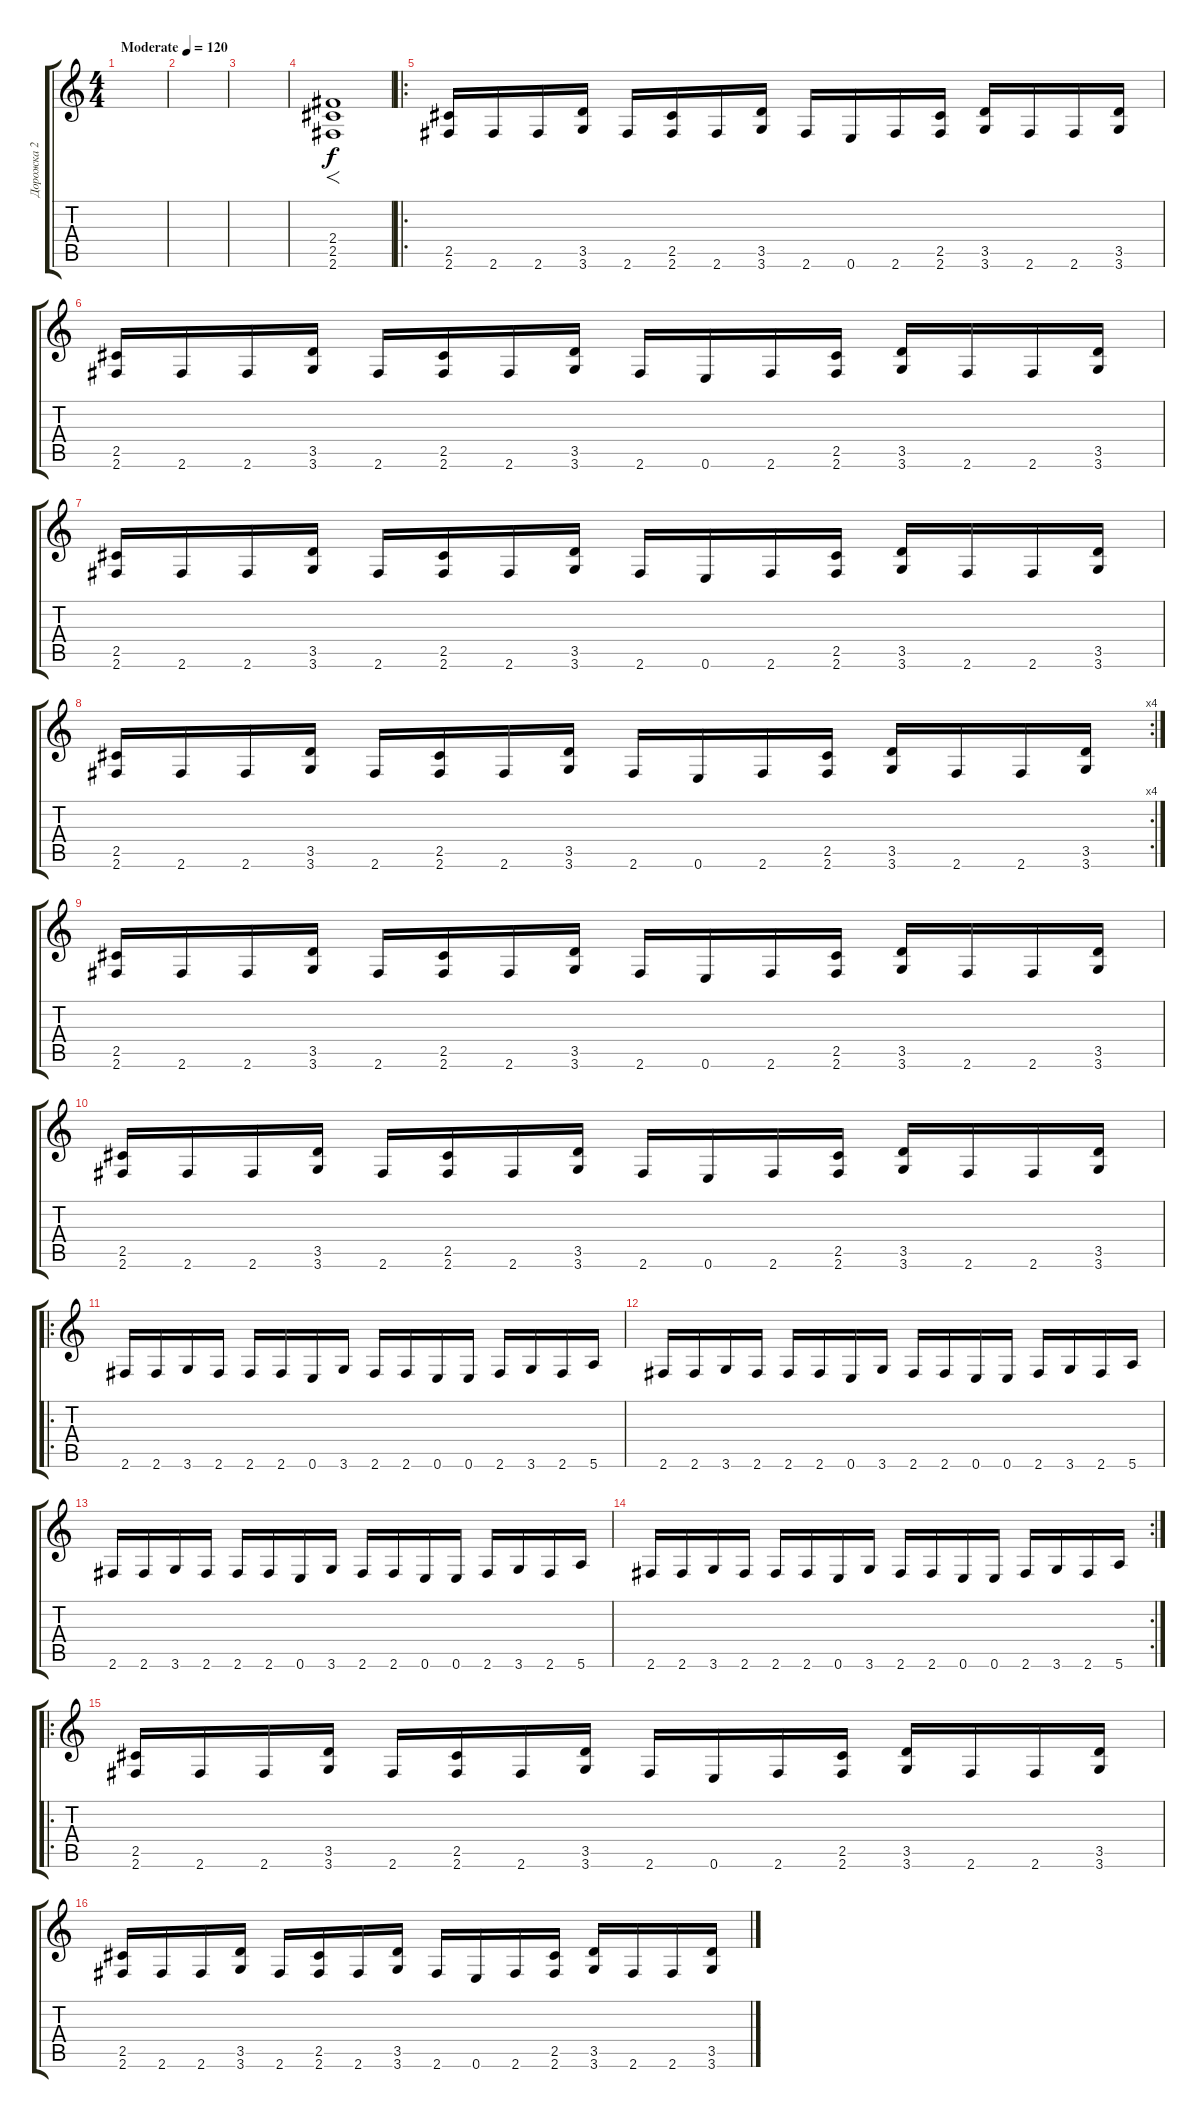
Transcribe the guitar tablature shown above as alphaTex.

\track ("Дорожка 2" "Дорожка 2") {instrument distortionguitar}
\staff {score tabs}
\tuning (Gb4 Db4 A3 E3 B2 E2) {hide}
\ts (4 4)
\tempo (120 "Moderate")
\clef g2
\ks c
|
|
|
(2.4 2.5 2.6).1{f} |
\ro
(2.5 2.6).16 2.6.16 2.6.16 (3.5 3.6).16 2.6.16 (2.5 2.6).16 2.6.16 (3.5 3.6).16 2.6.16 0.6.16 2.6.16 (2.5 2.6).16 (3.5 3.6).16 2.6.16 2.6.16 (3.5 3.6).16 |
(2.5 2.6).16 2.6.16 2.6.16 (3.5 3.6).16 2.6.16 (2.5 2.6).16 2.6.16 (3.5 3.6).16 2.6.16 0.6.16 2.6.16 (2.5 2.6).16 (3.5 3.6).16 2.6.16 2.6.16 (3.5 3.6).16 |
(2.5 2.6).16 2.6.16 2.6.16 (3.5 3.6).16 2.6.16 (2.5 2.6).16 2.6.16 (3.5 3.6).16 2.6.16 0.6.16 2.6.16 (2.5 2.6).16 (3.5 3.6).16 2.6.16 2.6.16 (3.5 3.6).16 |
\rc 4
(2.5 2.6).16 2.6.16 2.6.16 (3.5 3.6).16 2.6.16 (2.5 2.6).16 2.6.16 (3.5 3.6).16 2.6.16 0.6.16 2.6.16 (2.5 2.6).16 (3.5 3.6).16 2.6.16 2.6.16 (3.5 3.6).16 |
(2.5 2.6).16 2.6.16 2.6.16 (3.5 3.6).16 2.6.16 (2.5 2.6).16 2.6.16 (3.5 3.6).16 2.6.16 0.6.16 2.6.16 (2.5 2.6).16 (3.5 3.6).16 2.6.16 2.6.16 (3.5 3.6).16 |
(2.5 2.6).16 2.6.16 2.6.16 (3.5 3.6).16 2.6.16 (2.5 2.6).16 2.6.16 (3.5 3.6).16 2.6.16 0.6.16 2.6.16 (2.5 2.6).16 (3.5 3.6).16 2.6.16 2.6.16 (3.5 3.6).16 |
\ro
2.6.16 2.6.16 3.6.16 2.6.16 2.6.16 2.6.16 0.6.16 3.6.16 2.6.16 2.6.16 0.6.16 0.6.16 2.6.16 3.6.16 2.6.16 5.6.16 |
2.6.16 2.6.16 3.6.16 2.6.16 2.6.16 2.6.16 0.6.16 3.6.16 2.6.16 2.6.16 0.6.16 0.6.16 2.6.16 3.6.16 2.6.16 5.6.16 |
2.6.16 2.6.16 3.6.16 2.6.16 2.6.16 2.6.16 0.6.16 3.6.16 2.6.16 2.6.16 0.6.16 0.6.16 2.6.16 3.6.16 2.6.16 5.6.16 |
\rc 2
2.6.16 2.6.16 3.6.16 2.6.16 2.6.16 2.6.16 0.6.16 3.6.16 2.6.16 2.6.16 0.6.16 0.6.16 2.6.16 3.6.16 2.6.16 5.6.16 |
\ro
(2.5 2.6).16 2.6.16 2.6.16 (3.5 3.6).16 2.6.16 (2.5 2.6).16 2.6.16 (3.5 3.6).16 2.6.16 0.6.16 2.6.16 (2.5 2.6).16 (3.5 3.6).16 2.6.16 2.6.16 (3.5 3.6).16 |
(2.5 2.6).16 2.6.16 2.6.16 (3.5 3.6).16 2.6.16 (2.5 2.6).16 2.6.16 (3.5 3.6).16 2.6.16 0.6.16 2.6.16 (2.5 2.6).16 (3.5 3.6).16 2.6.16 2.6.16 (3.5 3.6).16
